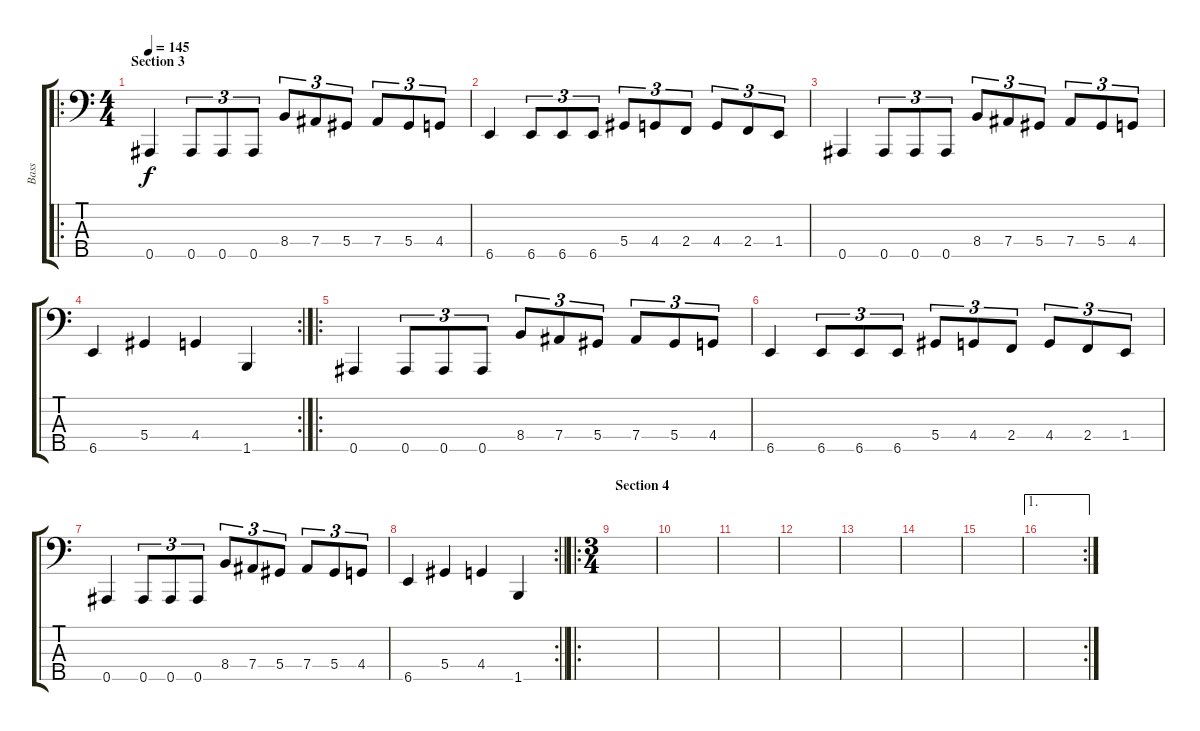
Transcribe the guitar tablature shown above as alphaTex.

\track ("Bass" "Bass") {instrument electricbasspick}
\staff {score tabs}
\tuning (Gb2 Db2 Ab1 Eb1 Bb0) {hide}
\ro
\ts (4 4)
\section ("" "Section 3")
\tempo 145
\clef f4
\ks c
0.5.4{dy f} 0.5.8{tu (3 2)} 0.5.8{tu (3 2)} 0.5.8{tu (3 2)} 8.4.8{tu (3 2)} 7.4.8{tu (3 2)} 5.4.8{tu (3 2)} 7.4.8{tu (3 2)} 5.4.8{tu (3 2)} 4.4.8{tu (3 2)} |
6.5.4 6.5.8{tu (3 2)} 6.5.8{tu (3 2)} 6.5.8{tu (3 2)} 5.4.8{tu (3 2)} 4.4.8{tu (3 2)} 2.4.8{tu (3 2)} 4.4.8{tu (3 2)} 2.4.8{tu (3 2)} 1.4.8{tu (3 2)} |
0.5.4 0.5.8{tu (3 2)} 0.5.8{tu (3 2)} 0.5.8{tu (3 2)} 8.4.8{tu (3 2)} 7.4.8{tu (3 2)} 5.4.8{tu (3 2)} 7.4.8{tu (3 2)} 5.4.8{tu (3 2)} 4.4.8{tu (3 2)} |
\rc 2
6.5.4 5.4.4 4.4.4 1.5.4 |
\ro
0.5.4 0.5.8{tu (3 2)} 0.5.8{tu (3 2)} 0.5.8{tu (3 2)} 8.4.8{tu (3 2)} 7.4.8{tu (3 2)} 5.4.8{tu (3 2)} 7.4.8{tu (3 2)} 5.4.8{tu (3 2)} 4.4.8{tu (3 2)} |
6.5.4 6.5.8{tu (3 2)} 6.5.8{tu (3 2)} 6.5.8{tu (3 2)} 5.4.8{tu (3 2)} 4.4.8{tu (3 2)} 2.4.8{tu (3 2)} 4.4.8{tu (3 2)} 2.4.8{tu (3 2)} 1.4.8{tu (3 2)} |
0.5.4 0.5.8{tu (3 2)} 0.5.8{tu (3 2)} 0.5.8{tu (3 2)} 8.4.8{tu (3 2)} 7.4.8{tu (3 2)} 5.4.8{tu (3 2)} 7.4.8{tu (3 2)} 5.4.8{tu (3 2)} 4.4.8{tu (3 2)} |
\rc 2
\barLineRight lightlight
6.5.4 5.4.4 4.4.4 1.5.4 |
\ro
\ts (3 4)
\section ("" "Section 4")
|
|
|
|
|
|
|
\ae 1
\rc 2
